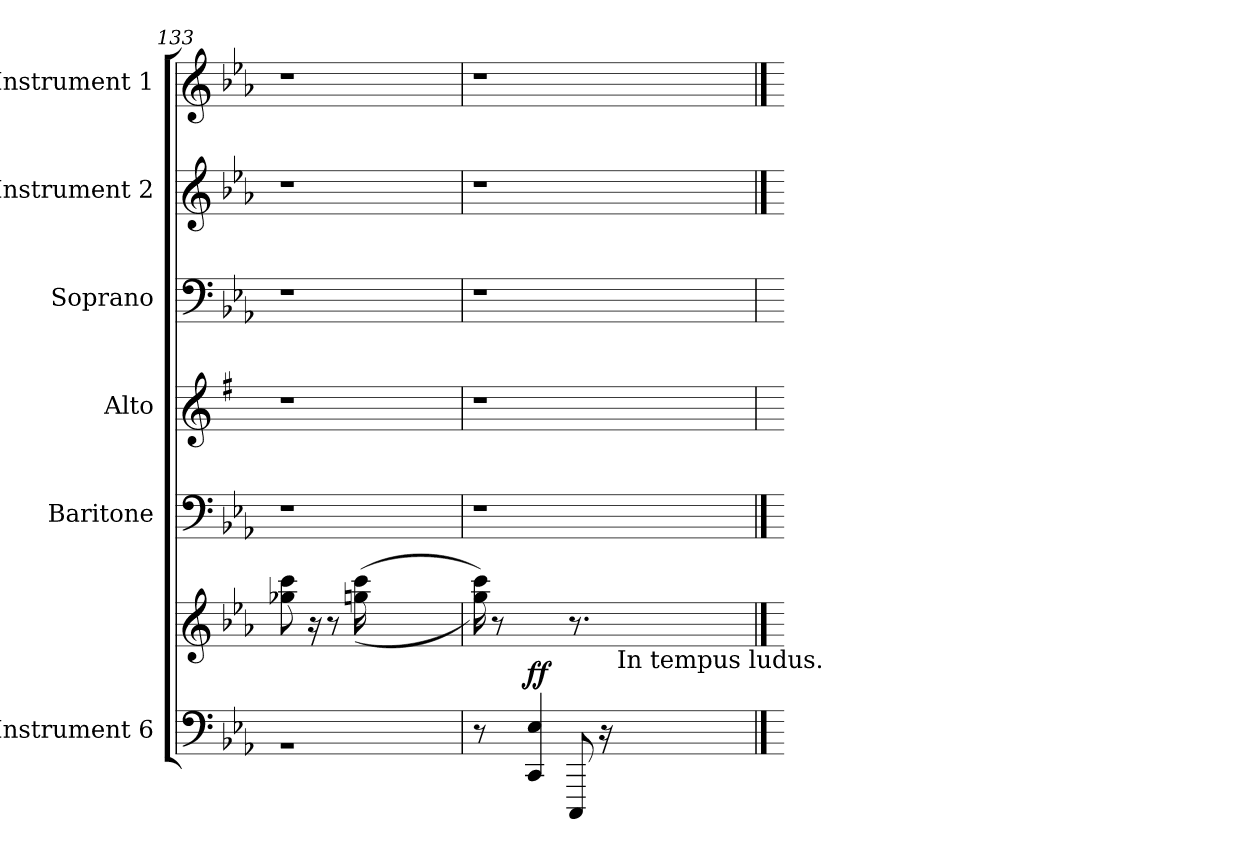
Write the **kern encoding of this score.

**kern	**kern	**dynam	**kern	**kern	**kern	**kern	**kern
*part6	*part6	*part6	*part5	*part4	*part3	*part2	*part1
*staff7	*staff6	*staff6/7	*staff5	*staff4	*staff3	*staff2	*staff1
*I"Instrument 6	*	*	*I"Baritone	*I"Alto	*I"Soprano	*I"Instrument 2	*I"Instrument 1
*clefF4	*clefG2	*	*clefF4	*clefG2	*clefF4	*clefG2	*clefG2
*ITrd2c3	*ITrd2c3	*	*ITrd2c3	*ITrd2c3	*	*	*
*k[]	*k[]	*	*k[]	*k[f#c#g#d#]	*k[b-e-a-]	*k[b-e-a-]	*k[b-e-a-]
*C:	*C:	*	*C:	*E:	*E-:	*E-:	*E-:
=133	=133	=133	=133	=133	=133	=133	=133
!LO:N:vis=1	!	!	!	!	!	!	!
4.rC	8ee-X\ 8aa\	.	1r	1r	1r	1r	1r
.	16ra	.	.	.	.	.	.
.	8r	.	.	.	.	.	.
.	(>(<16een\ 16aa\	.	.	.	.	.	.
2ryy	2ryy	.	.	.	.	.	.
8ryy	8ryy	.	.	.	.	.	.
=134	=134	=134	=134	=134	=134	=134	=134
!	!	!	!LO:N:vis=1	!	!	!LO:N:vis=1	!LO:N:vis=1
8r	16ee\ 16aa\))	.	1r	1r	1r	1r	1r
.	8r	.	.	.	.	.	.
16ryy	.	.	.	.	.	.	.
!	!	!LO:DY:a=2	!	!	!	!	!
4C/ 4AAA/	4ryy	ff	.	.	.	.	.
8AAAA/	8.r	.	.	.	.	.	.
16rC	.	.	.	.	.	.	.
!	!LO:TX:b:t=In tempus ludus.	!	!	!	!	!	!
4.ryy	4.ryy	.	.	.	.	.	.
==	==	==	==	=	=	==	==
*-	*-	*-	*-	*-	*-	*-	*-
